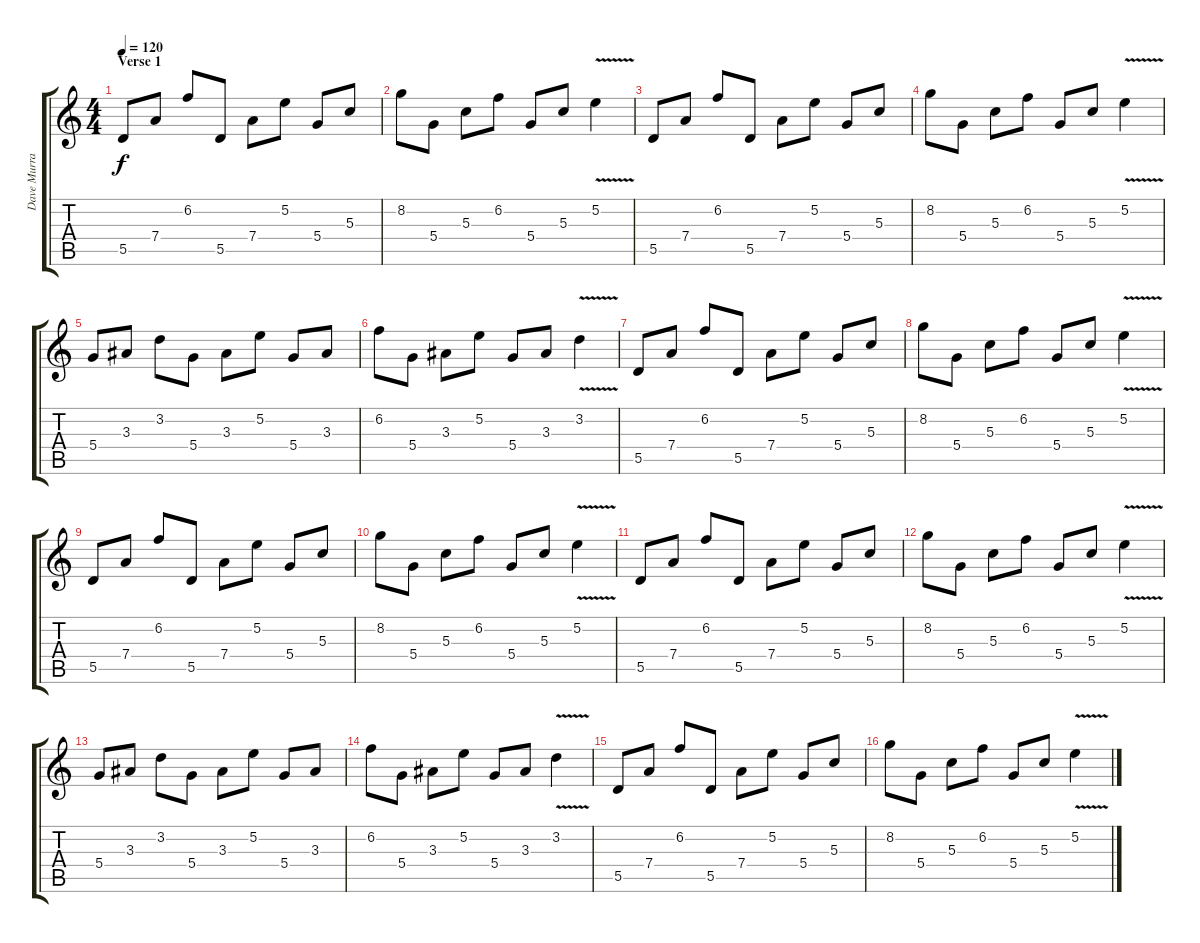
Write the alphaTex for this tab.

\track ("Dave Murray (Guitar 1)" "Dave Murra") {instrument electricguitarclean}
\staff {score tabs}
\tuning (E4 B3 G3 D3 A2 E2) {hide}
\ts (4 4)
\section ("" "Verse 1")
\tempo 120
\clef g2
\ks c
5.5.8{dy f} 7.4.8 6.2.8 5.5.8 7.4.8 5.2.8 5.4.8 5.3.8 |
8.2.8 5.4.8 5.3.8 6.2.8 5.4.8 5.3.8 5.2{v}.4 |
5.5.8 7.4.8 6.2.8 5.5.8 7.4.8 5.2.8 5.4.8 5.3.8 |
8.2.8 5.4.8 5.3.8 6.2.8 5.4.8 5.3.8 5.2{v}.4 |
5.4.8 3.3.8 3.2.8 5.4.8 3.3.8 5.2.8 5.4.8 3.3.8 |
6.2.8 5.4.8 3.3.8 5.2.8 5.4.8 3.3.8 3.2{v}.4 |
5.5.8 7.4.8 6.2.8 5.5.8 7.4.8 5.2.8 5.4.8 5.3.8 |
8.2.8 5.4.8 5.3.8 6.2.8 5.4.8 5.3.8 5.2{v}.4 |
5.5.8 7.4.8 6.2.8 5.5.8 7.4.8 5.2.8 5.4.8 5.3.8 |
8.2.8 5.4.8 5.3.8 6.2.8 5.4.8 5.3.8 5.2{v}.4 |
5.5.8 7.4.8 6.2.8 5.5.8 7.4.8 5.2.8 5.4.8 5.3.8 |
8.2.8 5.4.8 5.3.8 6.2.8 5.4.8 5.3.8 5.2{v}.4 |
5.4.8 3.3.8 3.2.8 5.4.8 3.3.8 5.2.8 5.4.8 3.3.8 |
6.2.8 5.4.8 3.3.8 5.2.8 5.4.8 3.3.8 3.2{v}.4 |
5.5.8 7.4.8 6.2.8 5.5.8 7.4.8 5.2.8 5.4.8 5.3.8 |
8.2.8 5.4.8 5.3.8 6.2.8 5.4.8 5.3.8 5.2{v}.4
